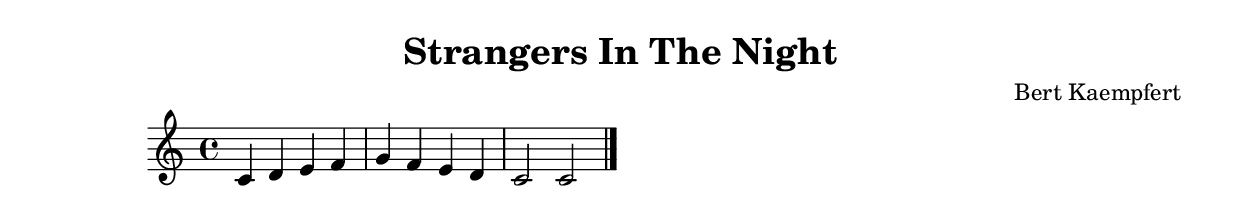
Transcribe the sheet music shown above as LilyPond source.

\version "2.24.4"

\header {
  title = "Strangers In The Night"
  composer = "Bert Kaempfert"
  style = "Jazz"
}

\score {
  \new Staff {
    \clef treble
    \time 4/4
    \key c \major
    
    % Simple chord progression placeholder
    c'4 d' e' f' |
    g' f' e' d' |
    c'2 c'2 |
    \bar "|."
  }
  \layout {}
  \midi {
    \tempo 4 = 120
  }
}